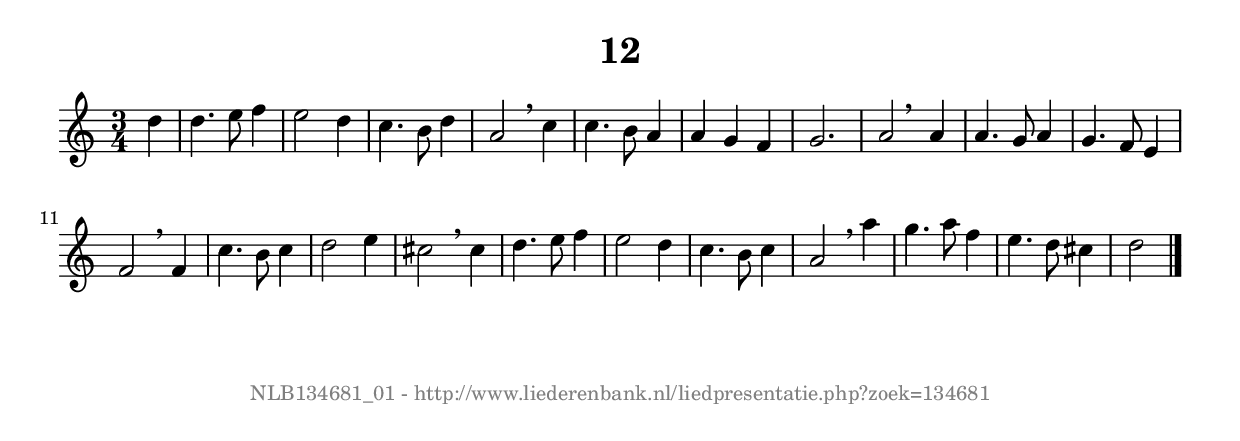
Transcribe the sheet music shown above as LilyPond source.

%
% produced by wce2krn 1.64 (7 June 2014)
%
\version"2.16"
#(append! paper-alist '(("long" . (cons (* 210 mm) (* 2000 mm)))))
#(set-default-paper-size "long")
sb = {\breathe}
mBreak = {\breathe }
bBreak = {\breathe }
x = {\once\override NoteHead #'style = #'cross }
gl=\glissando
itime={\override Staff.TimeSignature #'stencil = ##f }
ficta = {\once\set suggestAccidentals = ##t}
fine = {\once\override Score.RehearsalMark #'self-alignment-X = #1 \mark \markup {\italic{Fine}}}
dc = {\once\override Score.RehearsalMark #'self-alignment-X = #1 \mark \markup {\italic{D.C.}}}
dcf = {\once\override Score.RehearsalMark #'self-alignment-X = #1 \mark \markup {\italic{D.C. al Fine}}}
dcc = {\once\override Score.RehearsalMark #'self-alignment-X = #1 \mark \markup {\italic{D.C. al Coda}}}
ds = {\once\override Score.RehearsalMark #'self-alignment-X = #1 \mark \markup {\italic{D.S.}}}
dsf = {\once\override Score.RehearsalMark #'self-alignment-X = #1 \mark \markup {\italic{D.S. al Fine}}}
dsc = {\once\override Score.RehearsalMark #'self-alignment-X = #1 \mark \markup {\italic{D.S. al Coda}}}
pv = {\set Score.repeatCommands = #'((volta "1"))}
sv = {\set Score.repeatCommands = #'((volta "2"))}
tv = {\set Score.repeatCommands = #'((volta "3"))}
qv = {\set Score.repeatCommands = #'((volta "4"))}
xv = {\set Score.repeatCommands = #'((volta #f))}
\header{ tagline = ""
title = "12"
}
\score {{
\key d \dorian
\relative g'
{
\set melismaBusyProperties = #'()
\partial 32*8
\time 3/4
\tempo 4=120
\override Score.MetronomeMark #'transparent = ##t
\override Score.RehearsalMark #'break-visibility = #(vector #t #t #f)
d'4 d4. e8 f4 e2 d4 c4. b8 d4 a2 \sb c4 c4. b8 a4 a g f g2. a2 \bar":|:" \bBreak
a4 a4. g8 a4 g4. f8 e4 f2 \sb f4 c'4. b8 c4 d2 e4 cis2 \sb cis4 d4. e8 f4 e2 d4 c4. b8 c4 a2 \sb a'4 g4. a8 f4 e4. d8 cis4 d2 \bar"|."
 }}
 \midi { }
 \layout {
            indent = 0.0\cm
}
}
\markup { \vspace #0 } \markup { \with-color #grey \fill-line { \center-column { \smaller "NLB134681_01 - http://www.liederenbank.nl/liedpresentatie.php?zoek=134681" } } }
